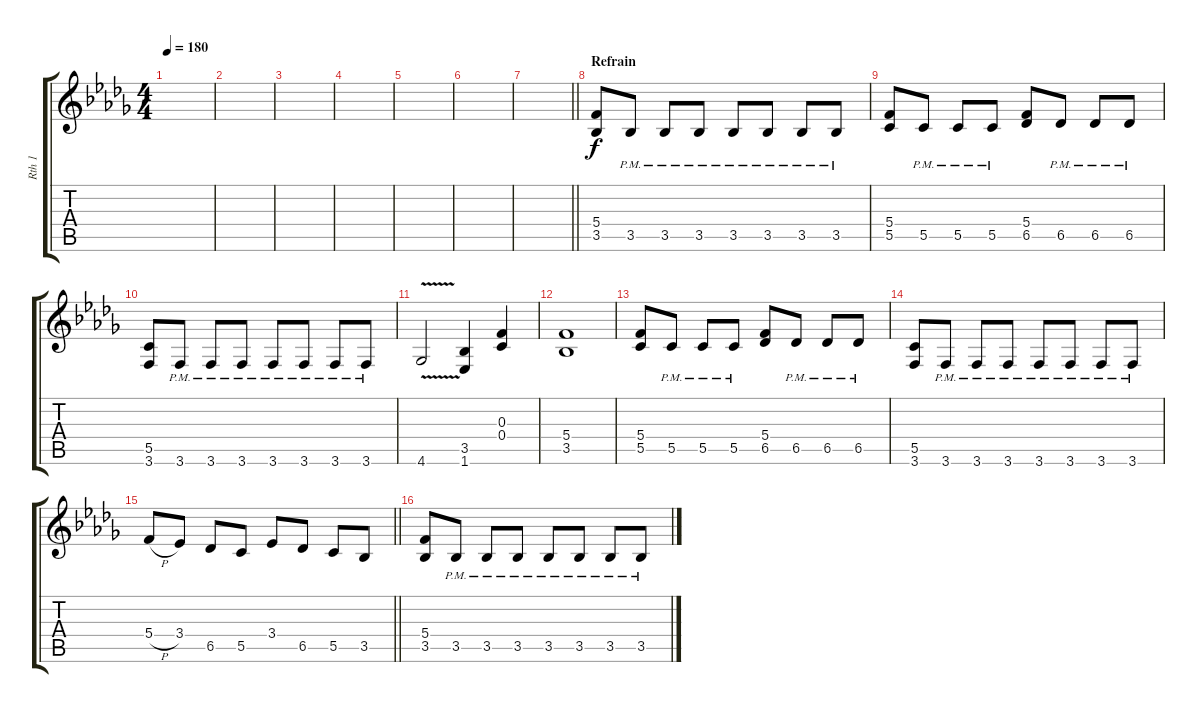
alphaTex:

\track ("Rth 1" "Rth 1") {instrument distortionguitar}
\staff {score tabs}
\tuning (D4 A3 F3 C3 G2 D2) {hide}
\ts (4 4)
\tempo 180
\clef g2
\ks bbminor
|
|
|
|
|
|
\barLineRight lightlight
|
\section ("" "Refrain")
(5.4 3.5).8 3.5{pm}.8 3.5{pm}.8 3.5{pm}.8 3.5{pm}.8 3.5{pm}.8 3.5{pm}.8 3.5{pm}.8 |
(5.4 5.5).8 5.5{pm}.8 5.5{pm}.8 5.5{pm}.8 (5.4 6.5).8 6.5{pm}.8 6.5{pm}.8 6.5{pm}.8 |
(5.5 3.6).8 3.6{pm}.8 3.6{pm}.8 3.6{pm}.8 3.6{pm}.8 3.6{pm}.8 3.6{pm}.8 3.6{pm}.8 |
4.6{v}.2 (3.5 1.6).4 (0.3 0.4).4 |
(5.4 3.5).1 |
(5.4 5.5).8 5.5{pm}.8 5.5{pm}.8 5.5{pm}.8 (5.4 6.5).8 6.5{pm}.8 6.5{pm}.8 6.5{pm}.8 |
(5.5 3.6).8 3.6{pm}.8 3.6{pm}.8 3.6{pm}.8 3.6{pm}.8 3.6{pm}.8 3.6{pm}.8 3.6{pm}.8 |
\barLineRight lightlight
5.4{h}.8 3.4.8 6.5.8 5.5.8 3.4.8 6.5.8 5.5.8 3.5.8 |
(5.4 3.5).8 3.5{pm}.8 3.5{pm}.8 3.5{pm}.8 3.5{pm}.8 3.5{pm}.8 3.5{pm}.8 3.5{pm}.8
